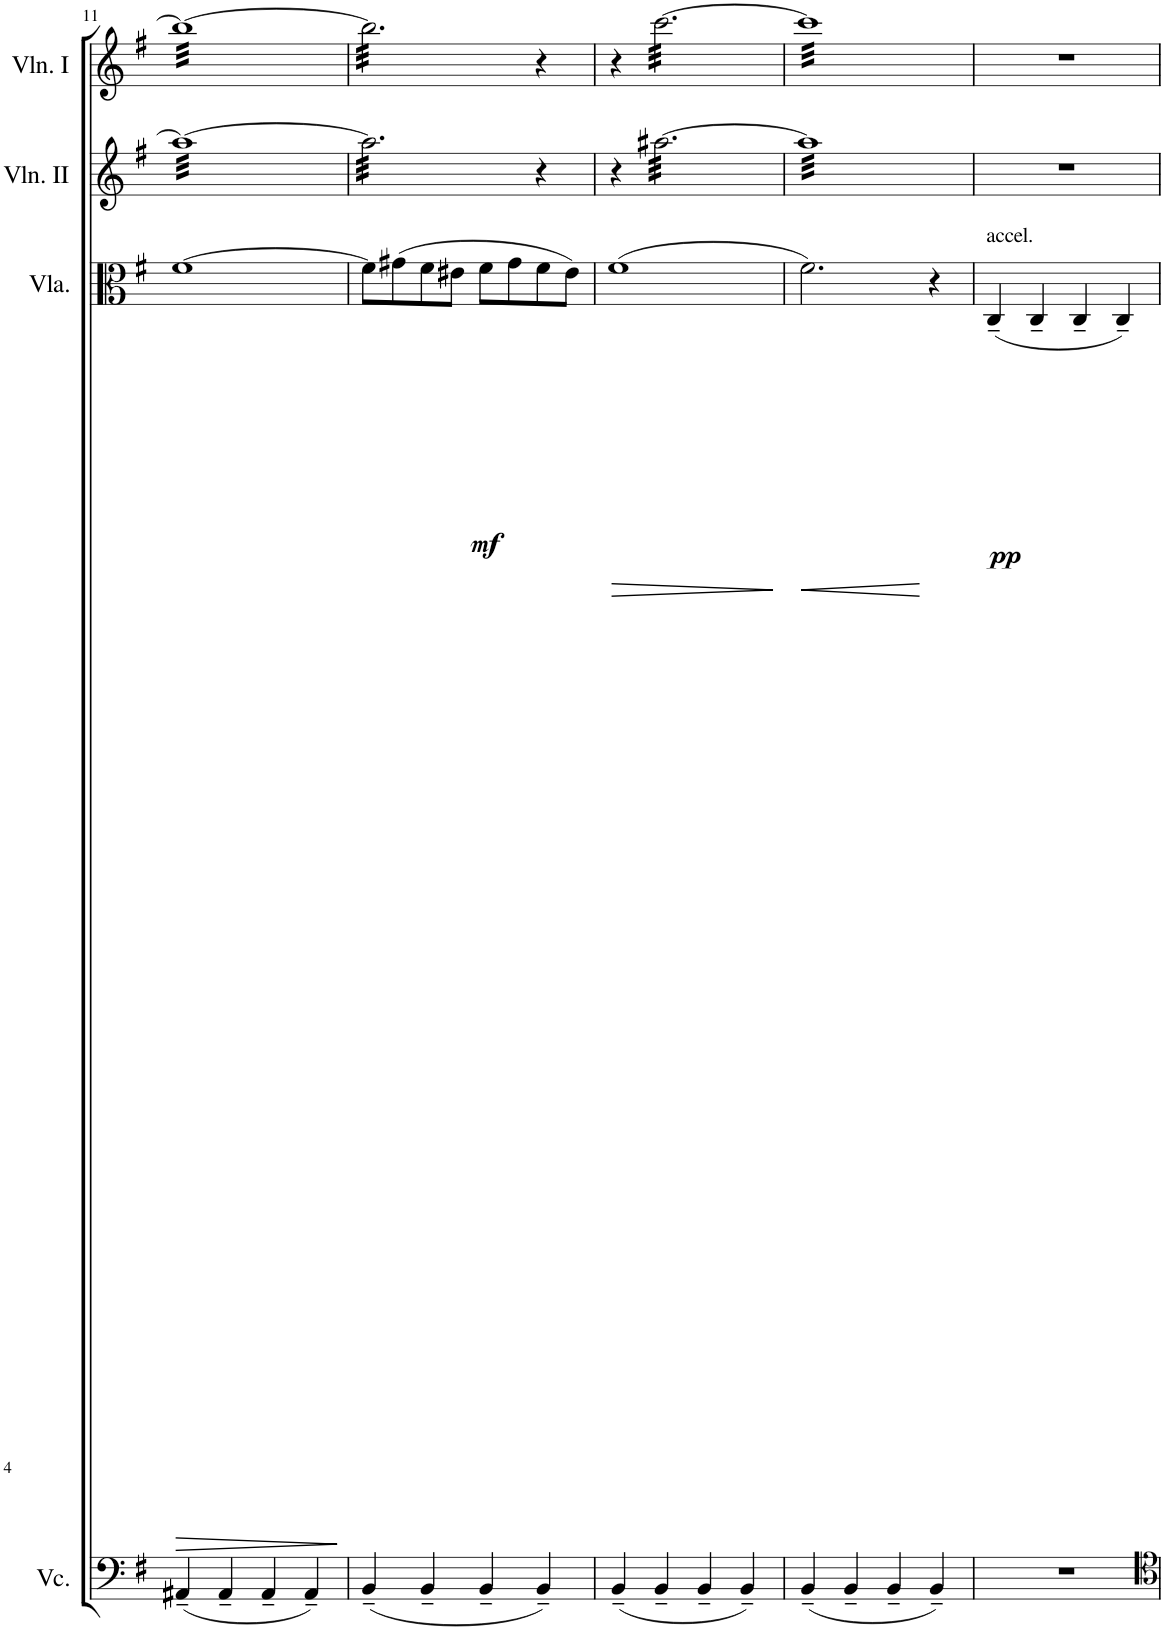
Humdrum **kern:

**kern	**kern	**dynam	**kern	**kern
*part4	*part3	*part3	*part2	*part1
*staff4	*staff3	*staff3	*staff2	*staff1
*I"Cello	*I"Viola	*	*I"Violin II	*I"Violin I
*	*I'Vla.	*	*I'Vln. II	*I'Vln. I
!!LO:PB:g=z
*clefF4	*clefC3	*	*clefG2	*clefG2
*k[f#]	*k[f#]	*	*k[f#]	*k[f#]
*M4/4	*M4/4	*	*M4/4	*M4/4
*met(c)	*met(c)	*	*met(c)	*met(c)
=11	=11	=11	=11	=11
!	!	!LO:HP:b	!	!
*	*	*	*tremolo	*
*	*	*	*	*tremolo
(4AA#X~/	[1f#	>	32aaLLL	32bbLLL
.	.	.	32aa	32bb
.	.	.	32aa	32bb
.	.	.	32aa	32bb
.	.	.	32aa	32bb
.	.	.	32aa	32bb
.	.	.	32aa	32bb
.	.	.	32aa	32bb
4AA#~/	.	.	32aa	32bb
.	.	.	32aa	32bb
.	.	.	32aa	32bb
.	.	.	32aa	32bb
.	.	.	32aa	32bb
.	.	.	32aa	32bb
.	.	.	32aa	32bb
.	.	.	32aa	32bb
4AA#~/	.	.	32aa	32bb
.	.	.	32aa	32bb
.	.	.	32aa	32bb
.	.	.	32aa	32bb
.	.	.	32aa	32bb
.	.	.	32aa	32bb
.	.	.	32aa	32bb
.	.	.	32aa	32bb
4AA#~/)	.	.	32aa	32bb
.	.	.	32aa	32bb
.	.	.	32aa	32bb
.	.	.	32aa	32bb
.	.	.	32aa	32bb
.	.	.	32aa	32bb
.	.	.	32aa	32bb
.	.	.	32aaJJJ	32bbJJJ
.	.	]	.	.
=12	=12	=12	=12	=12
(4BB~/	8f#\L]	.	32aa\]LLL	32bb\]LLL
.	.	.	32aa\	32bb\
.	.	.	32aa\	32bb\
.	.	.	32aa\	32bb\
!	!	!LO:DY:b	!	!
.	(8g#X\	mf	32aa\	32bb\
.	.	.	32aa\	32bb\
.	.	.	32aa\	32bb\
.	.	.	32aa\	32bb\
4BB~/	8f#\	.	32aa\	32bb\
.	.	.	32aa\	32bb\
.	.	.	32aa\	32bb\
.	.	.	32aa\	32bb\
.	8e#X\J	.	32aa\	32bb\
.	.	.	32aa\	32bb\
.	.	.	32aa\	32bb\
.	.	.	32aa\	32bb\
4BB~/	8f#\L	.	32aa\	32bb\
.	.	.	32aa\	32bb\
.	.	.	32aa\	32bb\
.	.	.	32aa\	32bb\
.	8g#\	.	32aa\	32bb\
.	.	.	32aa\	32bb\
.	.	.	32aa\	32bb\
.	.	.	32aa\JJJ	32bb\JJJ
4BB~/)	8f#\	.	4r	4r
.	8e#\J)	.	.	.
=13	=13	=13	=13	=13
!	!	!LO:HP:b	!	!
(4BB~/	(1f#	>	4r	4r
4BB~/	.	.	[32aa#X\LLL	[32ccc\LLL
.	.	.	32aa#X\	32ccc\
.	.	.	32aa#X\	32ccc\
.	.	.	32aa#X\	32ccc\
.	.	.	32aa#X\	32ccc\
.	.	.	32aa#X\	32ccc\
.	.	.	32aa#X\	32ccc\
.	.	.	32aa#X\	32ccc\
4BB~/	.	.	32aa#X\	32ccc\
.	.	.	32aa#X\	32ccc\
.	.	.	32aa#X\	32ccc\
.	.	.	32aa#X\	32ccc\
.	.	.	32aa#X\	32ccc\
.	.	.	32aa#X\	32ccc\
.	.	.	32aa#X\	32ccc\
.	.	.	32aa#X\	32ccc\
4BB~/)	.	.	32aa#X\	32ccc\
.	.	.	32aa#X\	32ccc\
.	.	.	32aa#X\	32ccc\
.	.	.	32aa#X\	32ccc\
.	.	.	32aa#X\	32ccc\
.	.	.	32aa#X\	32ccc\
.	.	.	32aa#X\	32ccc\
.	.	.	32aa#X\JJJ	32ccc\JJJ
.	.	]	.	.
=14	=14	=14	=14	=14
!	!	!LO:HP:b	!	!
(4BB~/	2.f#\)	<	32aa#]LLL	32ccc]LLL
.	.	.	32aa#	32ccc
.	.	.	32aa#	32ccc
.	.	.	32aa#	32ccc
.	.	.	32aa#	32ccc
.	.	.	32aa#	32ccc
.	.	.	32aa#	32ccc
.	.	.	32aa#	32ccc
4BB~/	.	.	32aa#	32ccc
.	.	.	32aa#	32ccc
.	.	.	32aa#	32ccc
.	.	.	32aa#	32ccc
.	.	.	32aa#	32ccc
.	.	.	32aa#	32ccc
.	.	.	32aa#	32ccc
.	.	.	32aa#	32ccc
4BB~/	.	.	32aa#	32ccc
.	.	.	32aa#	32ccc
.	.	.	32aa#	32ccc
.	.	.	32aa#	32ccc
.	.	.	32aa#	32ccc
.	.	.	32aa#	32ccc
.	.	.	32aa#	32ccc
.	.	.	32aa#	32ccc
4BB~/)	4r	[	32aa#	32ccc
.	.	.	32aa#	32ccc
.	.	.	32aa#	32ccc
.	.	.	32aa#	32ccc
.	.	.	32aa#	32ccc
.	.	.	32aa#	32ccc
.	.	.	32aa#	32ccc
.	.	.	32aa#JJJ	32cccJJJ
*	*	*	*	*Xtremolo
*	*	*	*Xtremolo	*
=15	=15	=15	=15	=15
!	!LO:TX:a:t=accel.	!	!	!
!	!	!LO:DY:b	!	!
1r	(4C~/	pp	1r	1r
.	4C~/	.	.	.
.	4C~/	.	.	.
.	4C~/)	.	.	.
=	=	=	=	=
*-	*-	*-	*-	*-
